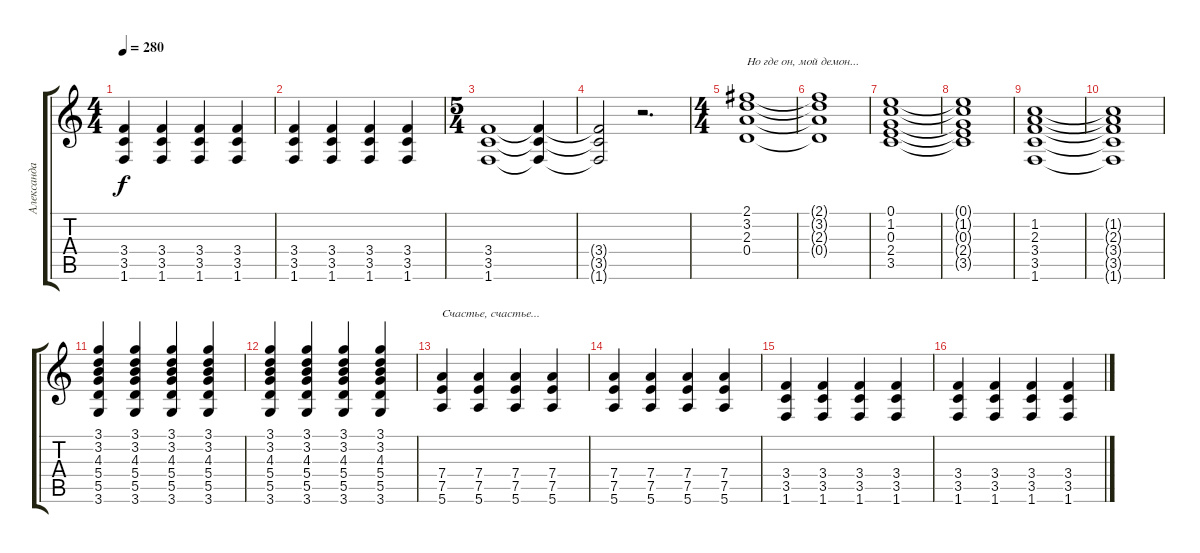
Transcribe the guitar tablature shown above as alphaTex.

\track ("Александа \"Ренегат\" Леонтьев" "Александа ") {instrument overdrivenguitar}
\staff {score tabs}
\tuning (E4 B3 G3 D3 A2 E2) {hide}
\ts (4 4)
\tempo 280
\clef g2
\ks c
(3.4 3.5 1.6).4{dy f} (3.4 3.5 1.6).4 (3.4 3.5 1.6).4 (3.4 3.5 1.6).4 |
(3.4 3.5 1.6).4 (3.4 3.5 1.6).4 (3.4 3.5 1.6).4 (3.4 3.5 1.6).4 |
\ts (5 4)
(3.4 3.5 1.6).1 (3.4{t} 3.5{t} 1.6{t}).4 |
(3.4{t} 3.5{t} 1.6{t}).2 r.2{d} |
\ts (4 4)
(2.1 3.2 2.3 0.4).1{txt "Но где он, мой демон..."} |
(2.1{t} 3.2{t} 2.3{t} 0.4{t}).1 |
(0.1 1.2 0.3 2.4 3.5).1 |
(0.1{t} 1.2{t} 0.3{t} 2.4{t} 3.5{t}).1 |
(1.2 2.3 3.4 3.5 1.6).1 |
(1.2{t} 2.3{t} 3.4{t} 3.5{t} 1.6{t}).1 |
(3.1 3.2 4.3 5.4 5.5 3.6).4 (3.1 3.2 4.3 5.4 5.5 3.6).4 (3.1 3.2 4.3 5.4 5.5 3.6).4 (3.1 3.2 4.3 5.4 5.5 3.6).4 |
(3.1 3.2 4.3 5.4 5.5 3.6).4 (3.1 3.2 4.3 5.4 5.5 3.6).4 (3.1 3.2 4.3 5.4 5.5 3.6).4 (3.1 3.2 4.3 5.4 5.5 3.6).4 |
(7.4 7.5 5.6).4{txt "Счастье, счастье..."} (7.4 7.5 5.6).4 (7.4 7.5 5.6).4 (7.4 7.5 5.6).4 |
(7.4 7.5 5.6).4 (7.4 7.5 5.6).4 (7.4 7.5 5.6).4 (7.4 7.5 5.6).4 |
(3.4 3.5 1.6).4 (3.4 3.5 1.6).4 (3.4 3.5 1.6).4 (3.4 3.5 1.6).4 |
(3.4 3.5 1.6).4 (3.4 3.5 1.6).4 (3.4 3.5 1.6).4 (3.4 3.5 1.6).4
